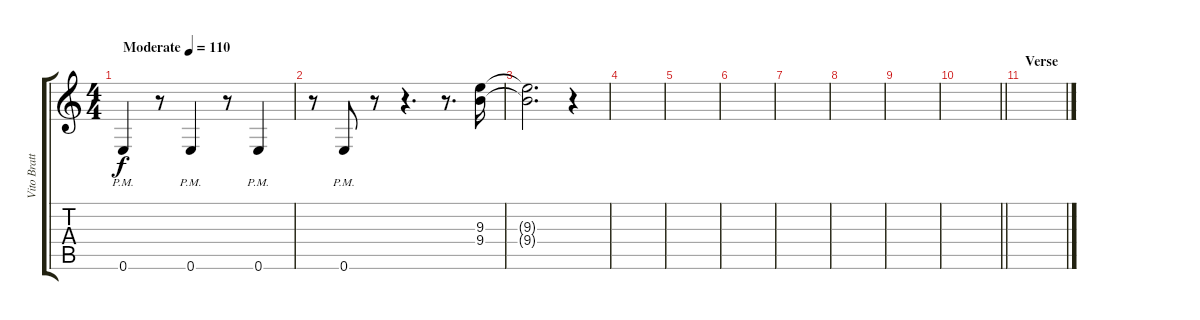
\track ("Vito Bratta Fills" "Vito Bratt") {instrument distortionguitar}
\staff {score tabs}
\tuning (E4 B3 G3 D3 A2 E2) {hide}
\ts (4 4)
\tempo (110 "Moderate")
\clef g2
\ks c
0.6{pm}.4{dy f instrument distortionguitar} r.8 0.6{pm}.4 r.8 0.6{pm}.4 |
r.8 0.6{pm}.8 r.8 r.4{d} r.8{d} (9.3 9.4).16 |
(9.3{t} 9.4{t}).2{d} r.4 |
|
|
|
|
|
|
\barLineRight lightlight
|
\section ("" "Verse")
